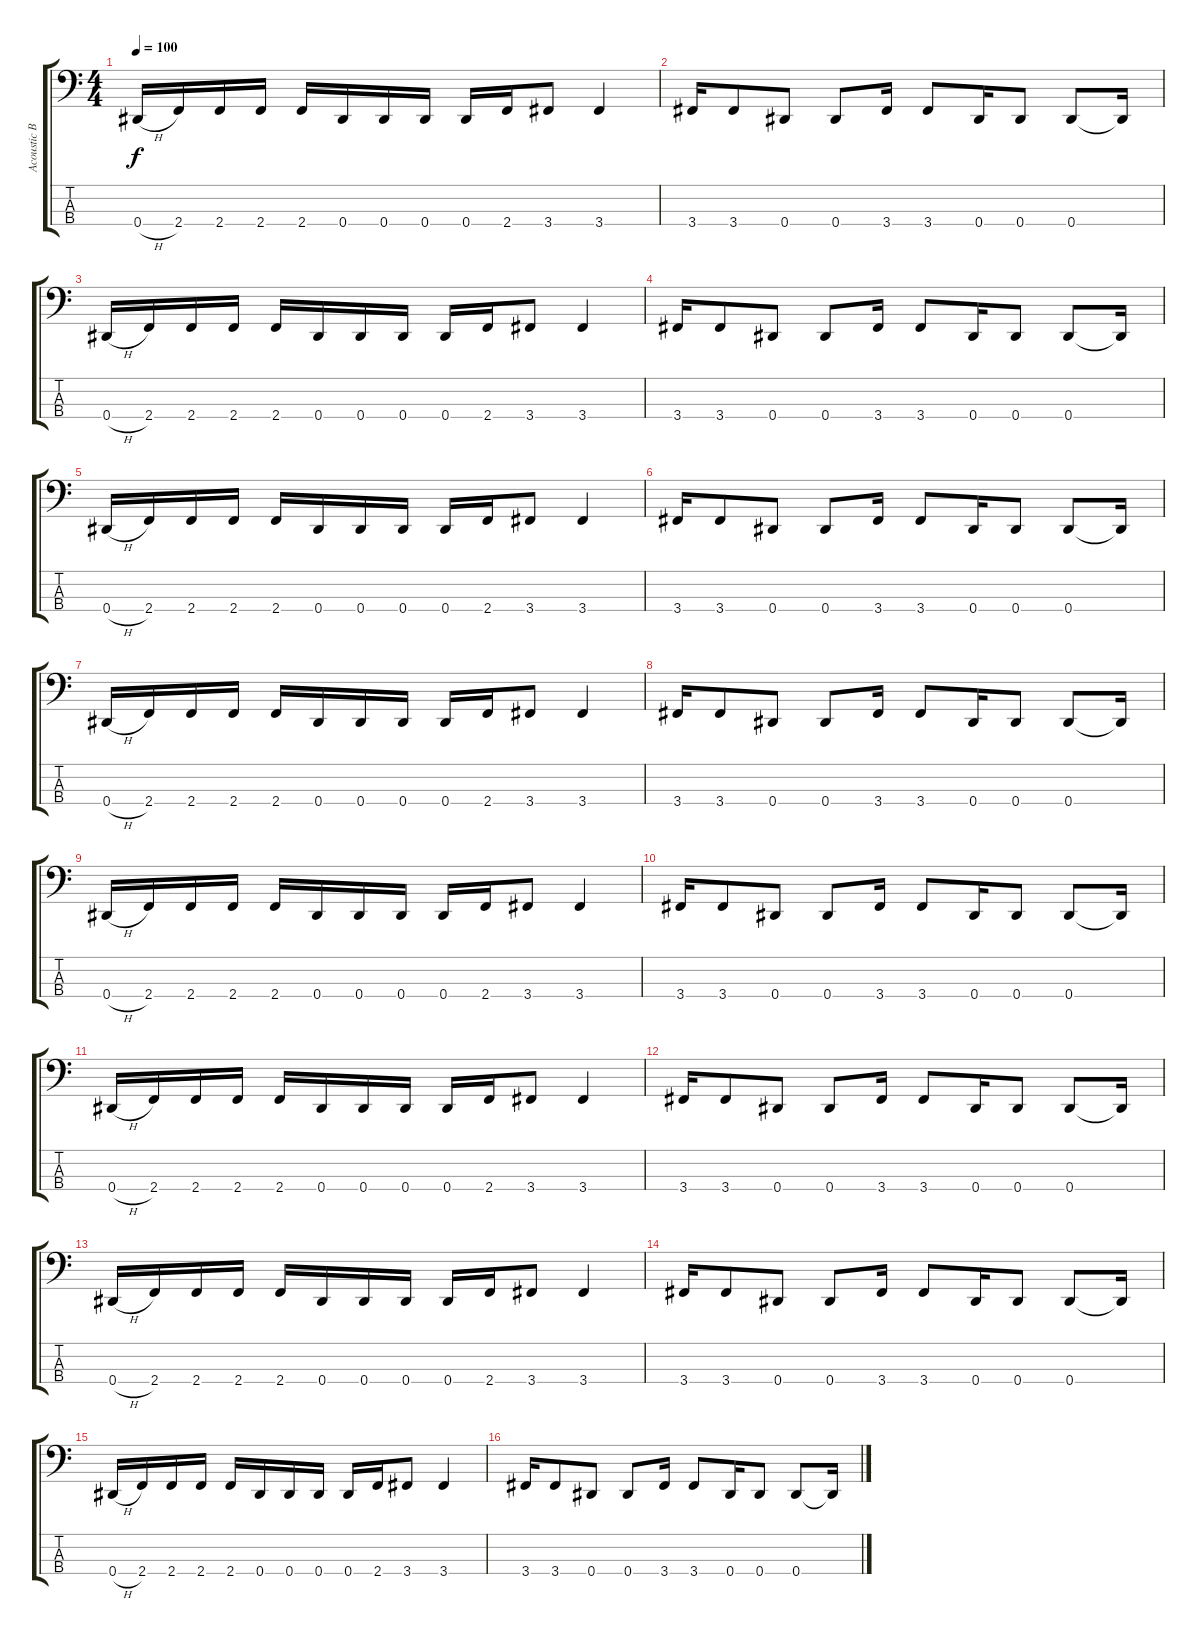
\track ("Acoustic Bass (Mike Inez)" "Acoustic B") {instrument acousticbass}
\staff {score tabs}
\tuning (Gb2 Db2 Ab1 Eb1) {hide}
\ts (4 4)
\tempo 100
\clef f4
\ks c
0.4{h}.16{dy f instrument acousticbass} 2.4.16 2.4.16 2.4.16 2.4.16 0.4.16 0.4.16 0.4.16 0.4.16 2.4.16 3.4.8 3.4.4 |
3.4.16 3.4.8 0.4.8 0.4.8 3.4.16 3.4.8 0.4.16 0.4.8 0.4.8 0.4{t}.16 |
0.4{h}.16 2.4.16 2.4.16 2.4.16 2.4.16 0.4.16 0.4.16 0.4.16 0.4.16 2.4.16 3.4.8 3.4.4 |
3.4.16 3.4.8 0.4.8 0.4.8 3.4.16 3.4.8 0.4.16 0.4.8 0.4.8 0.4{t}.16 |
0.4{h}.16 2.4.16 2.4.16 2.4.16 2.4.16 0.4.16 0.4.16 0.4.16 0.4.16 2.4.16 3.4.8 3.4.4 |
3.4.16 3.4.8 0.4.8 0.4.8 3.4.16 3.4.8 0.4.16 0.4.8 0.4.8 0.4{t}.16 |
0.4{h}.16 2.4.16 2.4.16 2.4.16 2.4.16 0.4.16 0.4.16 0.4.16 0.4.16 2.4.16 3.4.8 3.4.4 |
3.4.16 3.4.8 0.4.8 0.4.8 3.4.16 3.4.8 0.4.16 0.4.8 0.4.8 0.4{t}.16 |
0.4{h}.16 2.4.16 2.4.16 2.4.16 2.4.16 0.4.16 0.4.16 0.4.16 0.4.16 2.4.16 3.4.8 3.4.4 |
3.4.16 3.4.8 0.4.8 0.4.8 3.4.16 3.4.8 0.4.16 0.4.8 0.4.8 0.4{t}.16 |
0.4{h}.16 2.4.16 2.4.16 2.4.16 2.4.16 0.4.16 0.4.16 0.4.16 0.4.16 2.4.16 3.4.8 3.4.4 |
3.4.16 3.4.8 0.4.8 0.4.8 3.4.16 3.4.8 0.4.16 0.4.8 0.4.8 0.4{t}.16 |
0.4{h}.16 2.4.16 2.4.16 2.4.16 2.4.16 0.4.16 0.4.16 0.4.16 0.4.16 2.4.16 3.4.8 3.4.4 |
3.4.16 3.4.8 0.4.8 0.4.8 3.4.16 3.4.8 0.4.16 0.4.8 0.4.8 0.4{t}.16 |
0.4{h}.16 2.4.16 2.4.16 2.4.16 2.4.16 0.4.16 0.4.16 0.4.16 0.4.16 2.4.16 3.4.8 3.4.4 |
3.4.16 3.4.8 0.4.8 0.4.8 3.4.16 3.4.8 0.4.16 0.4.8 0.4.8 0.4{t}.16
